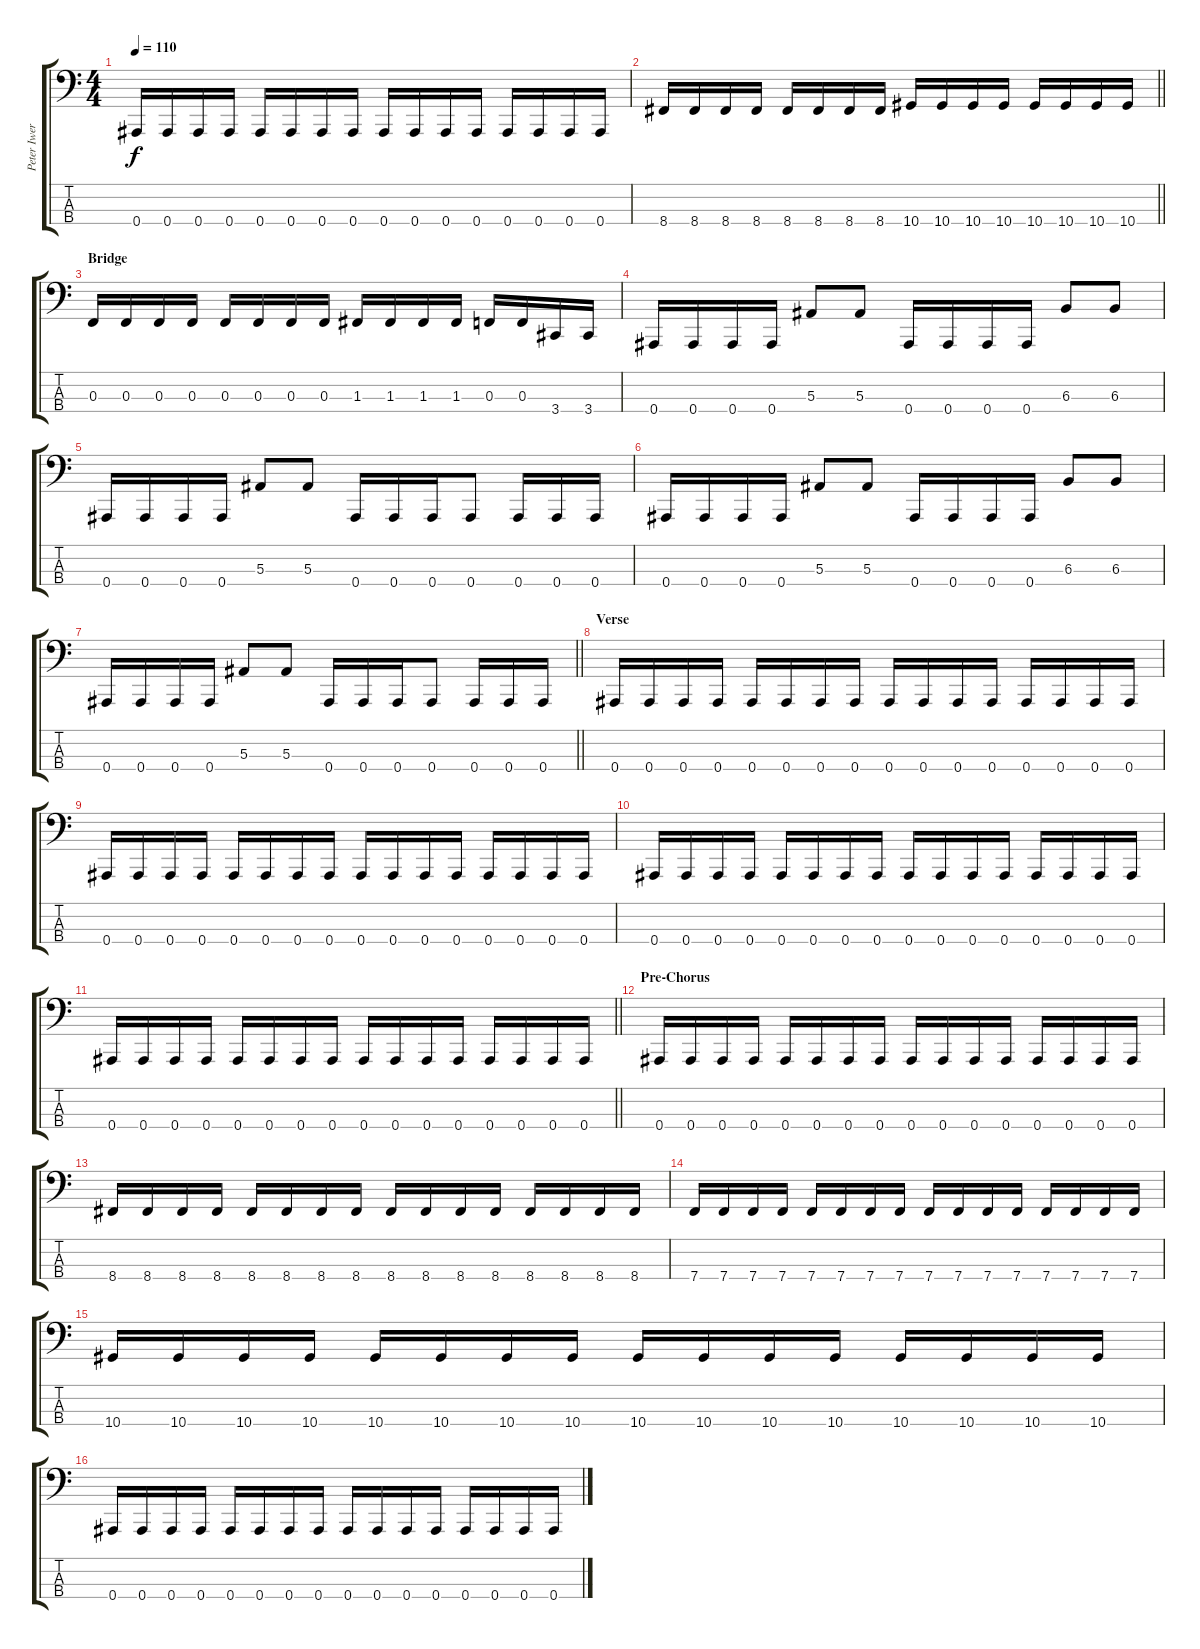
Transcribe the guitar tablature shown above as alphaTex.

\track ("Peter Iwers" "Peter Iwer") {instrument electricbassfinger}
\staff {score tabs}
\tuning (Eb2 Bb1 F1 Bb0) {hide}
\ts (4 4)
\tempo 110
\clef f4
\ks c
0.4.16{dy f} 0.4.16 0.4.16 0.4.16 0.4.16 0.4.16 0.4.16 0.4.16 0.4.16 0.4.16 0.4.16 0.4.16 0.4.16 0.4.16 0.4.16 0.4.16 |
\barLineRight lightlight
8.4.16 8.4.16 8.4.16 8.4.16 8.4.16 8.4.16 8.4.16 8.4.16 10.4.16 10.4.16 10.4.16 10.4.16 10.4.16 10.4.16 10.4.16 10.4.16 |
\section ("" "Bridge")
0.3.16 0.3.16 0.3.16 0.3.16 0.3.16 0.3.16 0.3.16 0.3.16 1.3.16 1.3.16 1.3.16 1.3.16 0.3.16 0.3.16 3.4.16 3.4.16 |
0.4.16 0.4.16 0.4.16 0.4.16 5.3.8 5.3.8 0.4.16 0.4.16 0.4.16 0.4.16 6.3.8 6.3.8 |
0.4.16 0.4.16 0.4.16 0.4.16 5.3.8 5.3.8 0.4.16 0.4.16 0.4.16 0.4.8 0.4.16 0.4.16 0.4.16 |
0.4.16 0.4.16 0.4.16 0.4.16 5.3.8 5.3.8 0.4.16 0.4.16 0.4.16 0.4.16 6.3.8 6.3.8 |
\barLineRight lightlight
0.4.16 0.4.16 0.4.16 0.4.16 5.3.8 5.3.8 0.4.16 0.4.16 0.4.16 0.4.8 0.4.16 0.4.16 0.4.16 |
\section ("" "Verse")
0.4.16 0.4.16 0.4.16 0.4.16 0.4.16 0.4.16 0.4.16 0.4.16 0.4.16 0.4.16 0.4.16 0.4.16 0.4.16 0.4.16 0.4.16 0.4.16 |
0.4.16 0.4.16 0.4.16 0.4.16 0.4.16 0.4.16 0.4.16 0.4.16 0.4.16 0.4.16 0.4.16 0.4.16 0.4.16 0.4.16 0.4.16 0.4.16 |
0.4.16 0.4.16 0.4.16 0.4.16 0.4.16 0.4.16 0.4.16 0.4.16 0.4.16 0.4.16 0.4.16 0.4.16 0.4.16 0.4.16 0.4.16 0.4.16 |
\barLineRight lightlight
0.4.16 0.4.16 0.4.16 0.4.16 0.4.16 0.4.16 0.4.16 0.4.16 0.4.16 0.4.16 0.4.16 0.4.16 0.4.16 0.4.16 0.4.16 0.4.16 |
\section ("" "Pre-Chorus")
0.4.16 0.4.16 0.4.16 0.4.16 0.4.16 0.4.16 0.4.16 0.4.16 0.4.16 0.4.16 0.4.16 0.4.16 0.4.16 0.4.16 0.4.16 0.4.16 |
8.4.16 8.4.16 8.4.16 8.4.16 8.4.16 8.4.16 8.4.16 8.4.16 8.4.16 8.4.16 8.4.16 8.4.16 8.4.16 8.4.16 8.4.16 8.4.16 |
7.4.16 7.4.16 7.4.16 7.4.16 7.4.16 7.4.16 7.4.16 7.4.16 7.4.16 7.4.16 7.4.16 7.4.16 7.4.16 7.4.16 7.4.16 7.4.16 |
10.4.16 10.4.16 10.4.16 10.4.16 10.4.16 10.4.16 10.4.16 10.4.16 10.4.16 10.4.16 10.4.16 10.4.16 10.4.16 10.4.16 10.4.16 10.4.16 |
0.4.16 0.4.16 0.4.16 0.4.16 0.4.16 0.4.16 0.4.16 0.4.16 0.4.16 0.4.16 0.4.16 0.4.16 0.4.16 0.4.16 0.4.16 0.4.16
